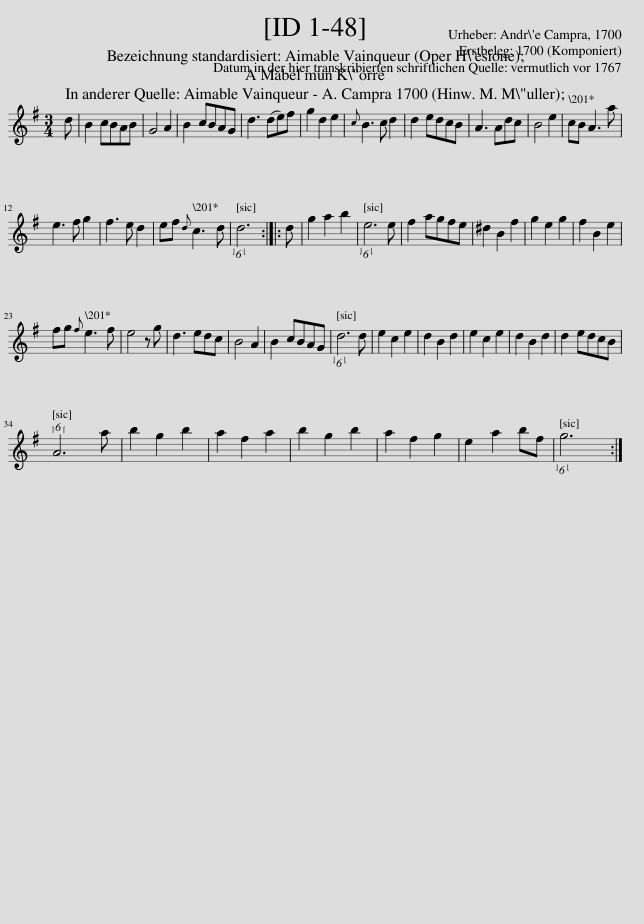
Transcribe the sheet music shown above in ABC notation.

X:1
L:1/8
M:3/4
I:linebreak $
K:G
V:1 treble
V:1
 d | B2 cBAB | G4 A2 | B2 cBAG | d3 (de)f | %5
 g2 d2 e2 |{c} B3 c d2 | d2 edcB | A3 Adc | B4 e2 | %10
 cB A3 a |$ e3 f g2 | f3 e d2 | ef{d} c3 d | (6:5:1d6 :: %15
 d | g2 a2 b2 | (6:5:1e6 e | f2 agfe | ^d2 B2 f2 | %20
 g2 e2 g2 | f2 B2 e2 |$ fg{f} e3 f | e4 z g | d3 edc | %25
 B4 A2 | B2 cBAG | (6:5:1d6 d | e2 c2 e2 | d2 B2 d2 | %30
 e2 c2 e2 | d2 B2 d2 | d2 edcB |$ (6:5:1A6 a | b2 g2 b2 | %35
 a2 f2 a2 | b2 g2 b2 | a2 f2 g2 | e2 a2 bf | (6:5:1g6 :| %40
